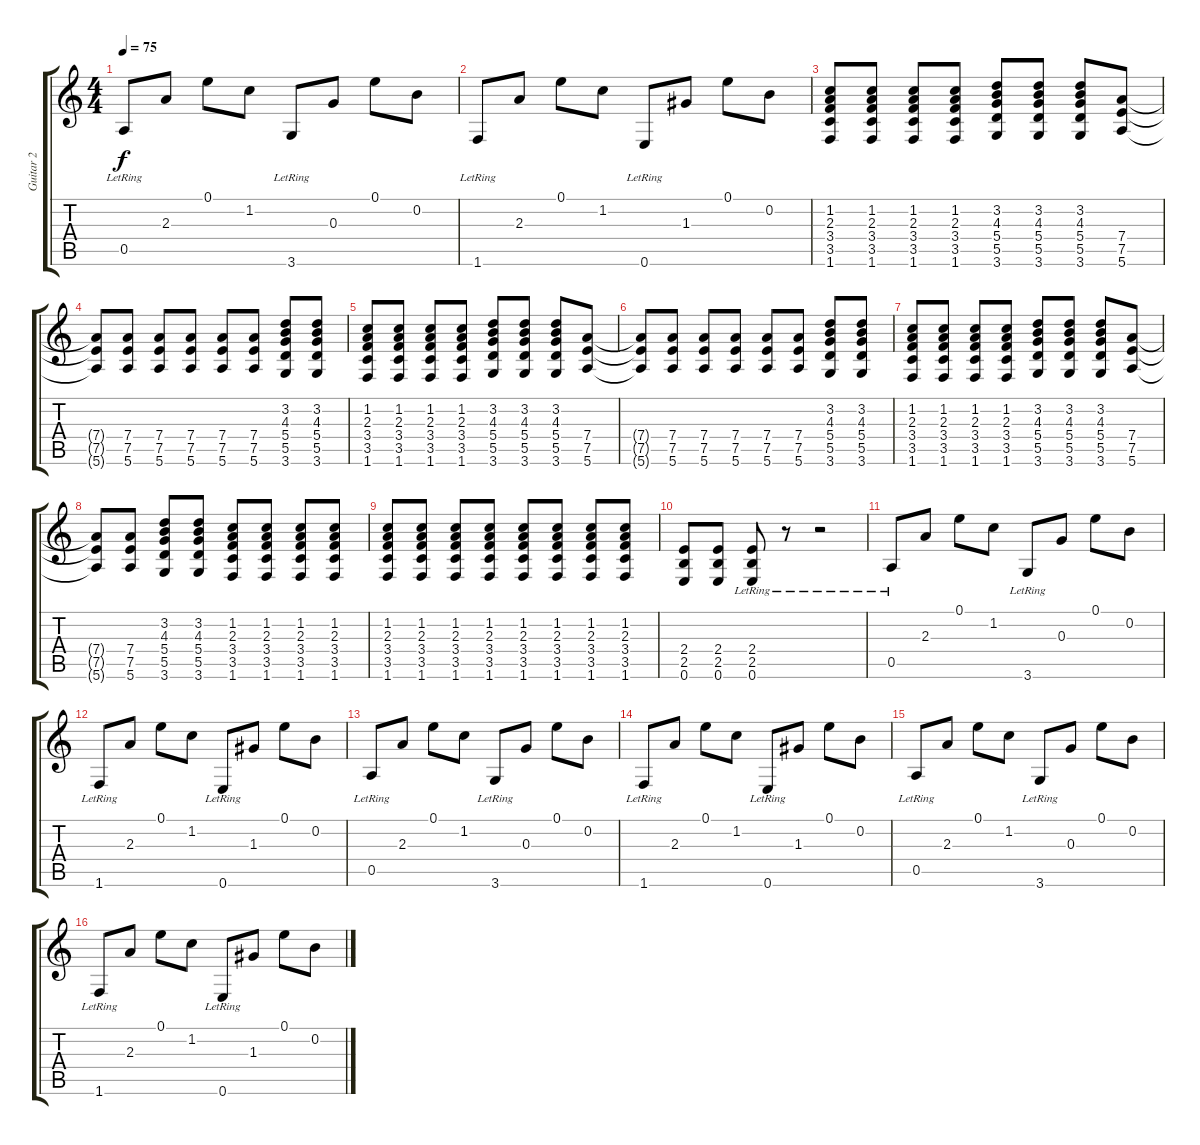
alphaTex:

\track ("Guitar 2" "Guitar 2") {instrument overdrivenguitar}
\staff {score tabs}
\tuning (E4 B3 G3 D3 A2 E2) {hide}
\ts (4 4)
\tempo 75
\clef g2
\ks c
0.5{lr}.8{dy f} 2.3.8 0.1.8 1.2.8 3.6{lr}.8 0.3.8 0.1.8 0.2.8 |
1.6{lr}.8 2.3.8 0.1.8 1.2.8 0.6{lr}.8 1.3.8 0.1.8 0.2.8 |
(1.2 2.3 3.4 3.5 1.6).8 (1.2 2.3 3.4 3.5 1.6).8 (1.2 2.3 3.4 3.5 1.6).8 (1.2 2.3 3.4 3.5 1.6).8 (3.2 4.3 5.4 5.5 3.6).8 (3.2 4.3 5.4 5.5 3.6).8 (3.2 4.3 5.4 5.5 3.6).8 (7.4 7.5 5.6).8 |
(7.4{t} 7.5{t} 5.6{t}).8 (7.4 7.5 5.6).8 (7.4 7.5 5.6).8 (7.4 7.5 5.6).8 (7.4 7.5 5.6).8 (7.4 7.5 5.6).8 (3.2 4.3 5.4 5.5 3.6).8 (3.2 4.3 5.4 5.5 3.6).8 |
(1.2 2.3 3.4 3.5 1.6).8 (1.2 2.3 3.4 3.5 1.6).8 (1.2 2.3 3.4 3.5 1.6).8 (1.2 2.3 3.4 3.5 1.6).8 (3.2 4.3 5.4 5.5 3.6).8 (3.2 4.3 5.4 5.5 3.6).8 (3.2 4.3 5.4 5.5 3.6).8 (7.4 7.5 5.6).8 |
(7.4{t} 7.5{t} 5.6{t}).8 (7.4 7.5 5.6).8 (7.4 7.5 5.6).8 (7.4 7.5 5.6).8 (7.4 7.5 5.6).8 (7.4 7.5 5.6).8 (3.2 4.3 5.4 5.5 3.6).8 (3.2 4.3 5.4 5.5 3.6).8 |
(1.2 2.3 3.4 3.5 1.6).8 (1.2 2.3 3.4 3.5 1.6).8 (1.2 2.3 3.4 3.5 1.6).8 (1.2 2.3 3.4 3.5 1.6).8 (3.2 4.3 5.4 5.5 3.6).8 (3.2 4.3 5.4 5.5 3.6).8 (3.2 4.3 5.4 5.5 3.6).8 (7.4 7.5 5.6).8 |
(7.4{t} 7.5{t} 5.6{t}).8 (7.4 7.5 5.6).8 (3.2 4.3 5.4 5.5 3.6).8 (3.2 4.3 5.4 5.5 3.6).8 (1.2 2.3 3.4 3.5 1.6).8 (1.2 2.3 3.4 3.5 1.6).8 (1.2 2.3 3.4 3.5 1.6).8 (1.2 2.3 3.4 3.5 1.6).8 |
(1.2 2.3 3.4 3.5 1.6).8 (1.2 2.3 3.4 3.5 1.6).8 (1.2 2.3 3.4 3.5 1.6).8 (1.2 2.3 3.4 3.5 1.6).8 (1.2 2.3 3.4 3.5 1.6).8 (1.2 2.3 3.4 3.5 1.6).8 (1.2 2.3 3.4 3.5 1.6).8 (1.2 2.3 3.4 3.5 1.6).8 |
(2.4 2.5 0.6).8 (2.4 2.5 0.6).8 (2.4{lr} 2.5{lr} 0.6{lr}).8 r.8 r.2 |
0.5{lr}.8 2.3.8 0.1.8 1.2.8 3.6{lr}.8 0.3.8 0.1.8 0.2.8 |
1.6{lr}.8 2.3.8 0.1.8 1.2.8 0.6{lr}.8 1.3.8 0.1.8 0.2.8 |
0.5{lr}.8 2.3.8 0.1.8 1.2.8 3.6{lr}.8 0.3.8 0.1.8 0.2.8 |
1.6{lr}.8 2.3.8 0.1.8 1.2.8 0.6{lr}.8 1.3.8 0.1.8 0.2.8 |
0.5{lr}.8 2.3.8 0.1.8 1.2.8 3.6{lr}.8 0.3.8 0.1.8 0.2.8 |
1.6{lr}.8 2.3.8 0.1.8 1.2.8 0.6{lr}.8 1.3.8 0.1.8 0.2.8
